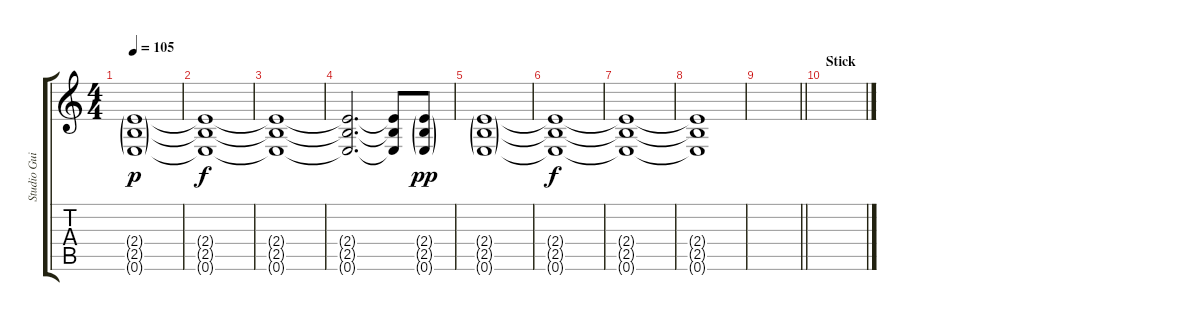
\track ("Studio Guitar 2" "Studio Gui") {instrument overdrivenguitar}
\staff {score tabs}
\tuning (E4 B3 G3 D3 A2 E2) {hide}
\ts (4 4)
\tempo 105
\clef g2
\ks c
(2.4{g} 2.5{g} 0.6{g}).1{dy p} |
(2.4{t} 2.5{t} 0.6{t}).1{dy f} |
(2.4{t} 2.5{t} 0.6{t}).1 |
(2.4{t} 2.5{t} 0.6{t}).2{d} (2.4{t} 2.5{t} 0.6{t}).8 (2.4{g} 2.5{g} 0.6{g}).8{dy pp} |
(2.4{g} 2.5{g} 0.6{g}).1 |
(2.4{t} 2.5{t} 0.6{t}).1{dy f} |
(2.4{t} 2.5{t} 0.6{t}).1 |
(2.4{t} 2.5{t} 0.6{t}).1 |
\barLineRight lightlight
|
\section ("" "Stick")
